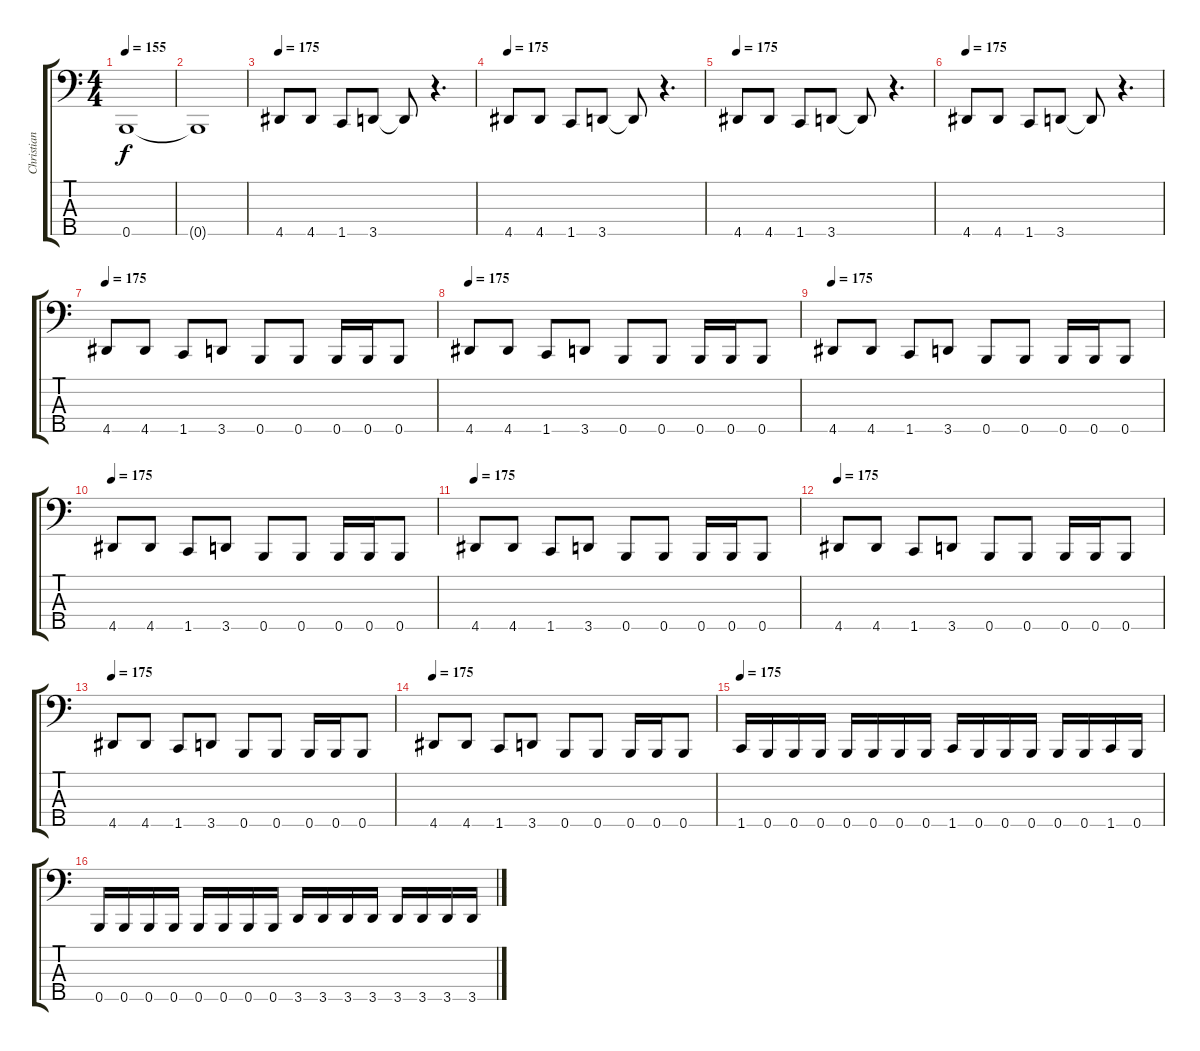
\track ("Christian" "Christian") {instrument distortionguitar}
\staff {score tabs}
\tuning (G2 D2 A1 E1 B0) {hide}
\ts (4 4)
\tempo 155
\clef f4
\ks c
0.5{t}.1{dy f} |
0.5{t}.1 |
\tempo 175
4.5.8 4.5.8 1.5.8 3.5.8 3.5{t}.8 r.4{d} |
\tempo 175
4.5.8 4.5.8 1.5.8 3.5.8 3.5{t}.8 r.4{d} |
\tempo 175
4.5.8 4.5.8 1.5.8 3.5.8 3.5{t}.8 r.4{d} |
\tempo 175
4.5.8 4.5.8 1.5.8 3.5.8 3.5{t}.8 r.4{d} |
\tempo 175
4.5.8 4.5.8 1.5.8 3.5.8 0.5.8 0.5.8 0.5.16 0.5.16 0.5.8 |
\tempo 175
4.5.8 4.5.8 1.5.8 3.5.8 0.5.8 0.5.8 0.5.16 0.5.16 0.5.8 |
\tempo 175
4.5.8 4.5.8 1.5.8 3.5.8 0.5.8 0.5.8 0.5.16 0.5.16 0.5.8 |
\tempo 175
4.5.8 4.5.8 1.5.8 3.5.8 0.5.8 0.5.8 0.5.16 0.5.16 0.5.8 |
\tempo 175
4.5.8 4.5.8 1.5.8 3.5.8 0.5.8 0.5.8 0.5.16 0.5.16 0.5.8 |
\tempo 175
4.5.8 4.5.8 1.5.8 3.5.8 0.5.8 0.5.8 0.5.16 0.5.16 0.5.8 |
\tempo 175
4.5.8 4.5.8 1.5.8 3.5.8 0.5.8 0.5.8 0.5.16 0.5.16 0.5.8 |
\tempo 175
4.5.8 4.5.8 1.5.8 3.5.8 0.5.8 0.5.8 0.5.16 0.5.16 0.5.8 |
\tempo 175
1.5.16 0.5.16 0.5.16 0.5.16 0.5.16 0.5.16 0.5.16 0.5.16 1.5.16 0.5.16 0.5.16 0.5.16 0.5.16 0.5.16 1.5.16 0.5.16 |
0.5.16 0.5.16 0.5.16 0.5.16 0.5.16 0.5.16 0.5.16 0.5.16 3.5.16 3.5.16 3.5.16 3.5.16 3.5.16 3.5.16 3.5.16 3.5.16
